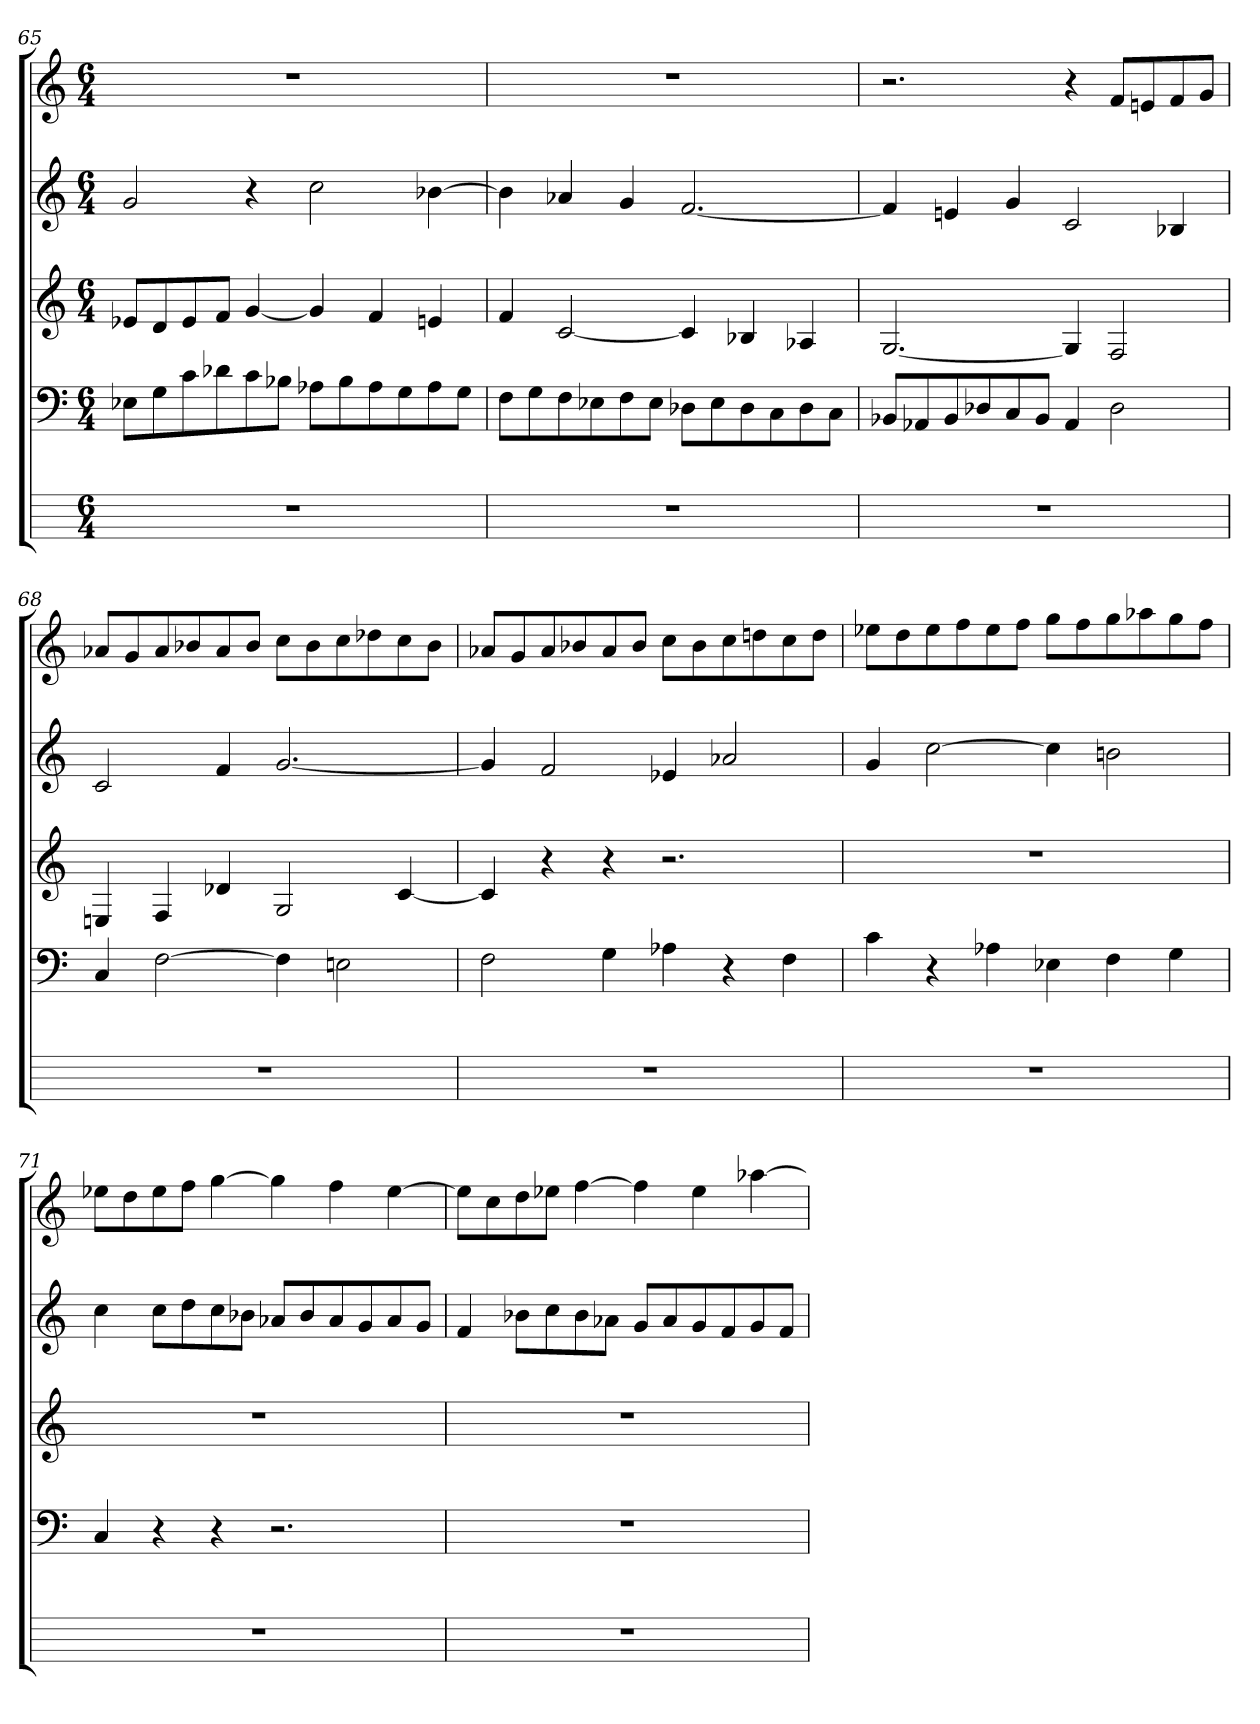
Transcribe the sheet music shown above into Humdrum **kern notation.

**kern	**kern	**kern	**kern	**kern
*part5	*part4	*part3	*part2	*part1
*staff5	*staff4	*staff3	*staff2	*staff1
*M6/4	*M6/4	*M6/4	*M6/4	*M6/4
=65	=65	=65	=65	=65
1.r	8E-XL	8e-XL	2g	1.r
.	8G	8d	.	.
.	8c	8e-	.	.
.	8d-X	8fJ	.	.
.	8c	[4g	4r	.
.	8B-XJ	.	.	.
.	8A-XL	4g]	2cc	.
.	8B-	.	.	.
.	8A-	4f	.	.
.	8G	.	.	.
.	8A-	4en	[4b-X	.
.	8GJ	.	.	.
=66	=66	=66	=66	=66
1.r	8FL	4f	4b-]	1.r
.	8G	.	.	.
.	8F	[2c	4a-X	.
.	8E-X	.	.	.
.	8F	.	4g	.
.	8E-J	.	.	.
.	8D-XL	4c]	[2.f	.
.	8E-	.	.	.
.	8D-	4B-X	.	.
.	8C	.	.	.
.	8D-	4A-X	.	.
.	8CJ	.	.	.
=67	=67	=67	=67	=67
1.r	8BB-XL	[2.G	4f]	2.r
.	8AA-X	.	.	.
.	8BB-	.	4en	.
.	8D-X	.	.	.
.	8C	.	4g	.
.	8BB-J	.	.	.
.	4AA-	4G]	2c	4r
.	2D-	2F	.	8fL
.	.	.	.	8en
.	.	.	4B-X	8f
.	.	.	.	8gJ
=68	=68	=68	=68	=68
1.r	4C	4En	2c	8a-XL
.	.	.	.	8g
.	[2F	4F	.	8a-
.	.	.	.	8b-X
.	.	4d-X	4f	8a-
.	.	.	.	8b-J
.	4F]	2G	[2.g	8ccL
.	.	.	.	8b-
.	2En	.	.	8cc
.	.	.	.	8dd-X
.	.	[4c	.	8cc
.	.	.	.	8b-J
=69	=69	=69	=69	=69
1.r	2F	4c]	4g]	8a-XL
.	.	.	.	8g
.	.	4r	2f	8a-
.	.	.	.	8b-X
.	4G	4r	.	8a-
.	.	.	.	8b-J
.	4A-X	2.r	4e-X	8ccL
.	.	.	.	8b-
.	4r	.	2a-X	8cc
.	.	.	.	8ddn
.	4F	.	.	8cc
.	.	.	.	8ddJ
=70	=70	=70	=70	=70
1.r	4c	1.r	4g	8ee-XL
.	.	.	.	8dd
.	4r	.	[2cc	8ee-
.	.	.	.	8ff
.	4A-X	.	.	8ee-
.	.	.	.	8ffJ
.	4E-X	.	4cc]	8ggL
.	.	.	.	8ff
.	4F	.	2bn	8gg
.	.	.	.	8aa-X
.	4G	.	.	8gg
.	.	.	.	8ffJ
=71	=71	=71	=71	=71
1.r	4C	1.r	4cc	8ee-XL
.	.	.	.	8dd
.	4r	.	8ccL	8ee-
.	.	.	8dd	8ffJ
.	4r	.	8cc	[4gg
.	.	.	8b-XJ	.
.	2.r	.	8a-XL	4gg]
.	.	.	8b-	.
.	.	.	8a-	4ff
.	.	.	8g	.
.	.	.	8a-	[4ee-
.	.	.	8gJ	.
=72	=72	=72	=72	=72
1.r	1.r	1.r	4f	8ee-L]
.	.	.	.	8cc
.	.	.	8b-XL	8dd
.	.	.	8cc	8ee-XJ
.	.	.	8b-	[4ff
.	.	.	8a-XJ	.
.	.	.	8gL	4ff]
.	.	.	8a-	.
.	.	.	8g	4ee-
.	.	.	8f	.
.	.	.	8g	[4aa-X
.	.	.	8fJ	.
=	=	=	=	=
*-	*-	*-	*-	*-
